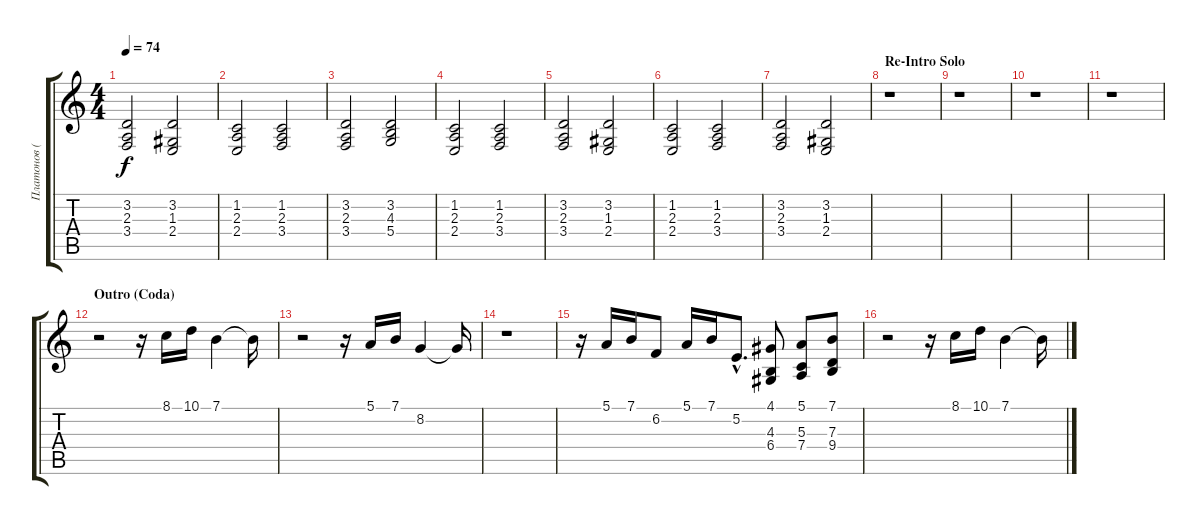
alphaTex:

\track ("Платонов (Клавиш. 2)" "Платонов (") {instrument percussiveorgan}
\staff {score tabs}
\tuning (E4 B3 G3 D3 A2 E2) {hide}
\ts (4 4)
\tempo 74
\clef g2
\ks c
(3.2 2.3 3.4).2{dy f} (3.2 1.3 2.4).2 |
(1.2 2.3 2.4).2 (1.2 2.3 3.4).2 |
(3.2 2.3 3.4).2 (3.2 4.3 5.4).2 |
(1.2 2.3 2.4).2 (1.2 2.3 3.4).2 |
(3.2 2.3 3.4).2 (3.2 1.3 2.4).2 |
(1.2 2.3 2.4).2 (1.2 2.3 3.4).2 |
(3.2 2.3 3.4).2 (3.2 1.3 2.4).2 |
\section ("" "Re-Intro Solo")
r.1 |
r.1 |
r.1 |
r.1 |
\section ("" "Outro (Coda)")
r.2{instrument electricgrandpiano} r.16 8.1.16 10.1.16 7.1.4 7.1{t}.16 |
r.2 r.16 5.1.16 7.1.16 8.2.4 8.2{t}.16 |
r.1 |
r.16 5.1.16 7.1.16 6.2.8 5.1.16 7.1.16 5.2{hac}.8{d} (4.1 4.3 6.4).8 (5.1 5.3 7.4).8 (7.1 7.3 9.4).8 |
r.2 r.16 8.1.16 10.1.16 7.1.4 7.1{t}.16
